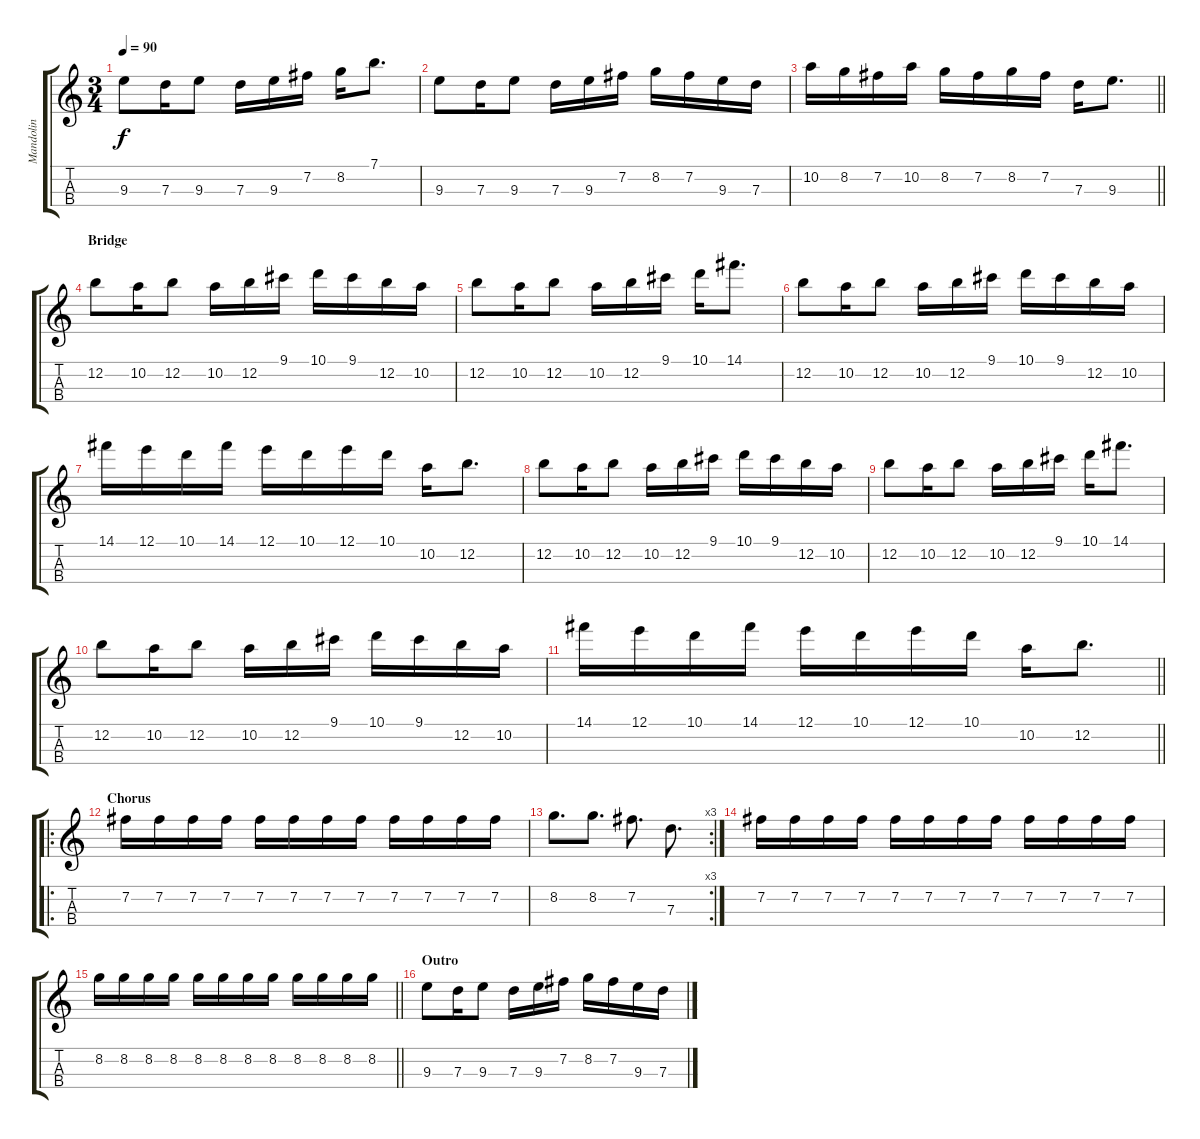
\track ("Mandolin" "Mandolin") {instrument acousticguitarsteel}
\staff {score tabs}
\tuning (E4 B3 G3 D2) {hide}
\ts (3 4)
\tempo 90
\clef g2
\ks c
9.3.8{dy f} 7.3.16 9.3.8 7.3.16 9.3.16 7.2.16 8.2.16 7.1.8{d} |
9.3.8 7.3.16 9.3.8 7.3.16 9.3.16 7.2.16 8.2.16 7.2.16 9.3.16 7.3.16 |
\barLineRight lightlight
10.2.16 8.2.16 7.2.16 10.2.16 8.2.16 7.2.16 8.2.16 7.2.16 7.3.16 9.3.8{d} |
\section ("" "Bridge")
12.2.8 10.2.16 12.2.8 10.2.16 12.2.16 9.1.16 10.1.16 9.1.16 12.2.16 10.2.16 |
12.2.8 10.2.16 12.2.8 10.2.16 12.2.16 9.1.16 10.1.16 14.1.8{d} |
12.2.8 10.2.16 12.2.8 10.2.16 12.2.16 9.1.16 10.1.16 9.1.16 12.2.16 10.2.16 |
14.1.16 12.1.16 10.1.16 14.1.16 12.1.16 10.1.16 12.1.16 10.1.16 10.2.16 12.2.8{d} |
12.2.8 10.2.16 12.2.8 10.2.16 12.2.16 9.1.16 10.1.16 9.1.16 12.2.16 10.2.16 |
12.2.8 10.2.16 12.2.8 10.2.16 12.2.16 9.1.16 10.1.16 14.1.8{d} |
12.2.8 10.2.16 12.2.8 10.2.16 12.2.16 9.1.16 10.1.16 9.1.16 12.2.16 10.2.16 |
\barLineRight lightlight
14.1.16 12.1.16 10.1.16 14.1.16 12.1.16 10.1.16 12.1.16 10.1.16 10.2.16 12.2.8{d} |
\ro
\section ("" "Chorus")
7.2.16 7.2.16 7.2.16 7.2.16 7.2.16 7.2.16 7.2.16 7.2.16 7.2.16 7.2.16 7.2.16 7.2.16 |
\rc 3
8.2.8{d} 8.2.8{d} 7.2.8{d} 7.3.8{d} |
7.2.16 7.2.16 7.2.16 7.2.16 7.2.16 7.2.16 7.2.16 7.2.16 7.2.16 7.2.16 7.2.16 7.2.16 |
\barLineRight lightlight
8.2.16 8.2.16 8.2.16 8.2.16 8.2.16 8.2.16 8.2.16 8.2.16 8.2.16 8.2.16 8.2.16 8.2.16 |
\section ("" "Outro")
9.3.8 7.3.16 9.3.8 7.3.16 9.3.16 7.2.16 8.2.16 7.2.16 9.3.16 7.3.16
